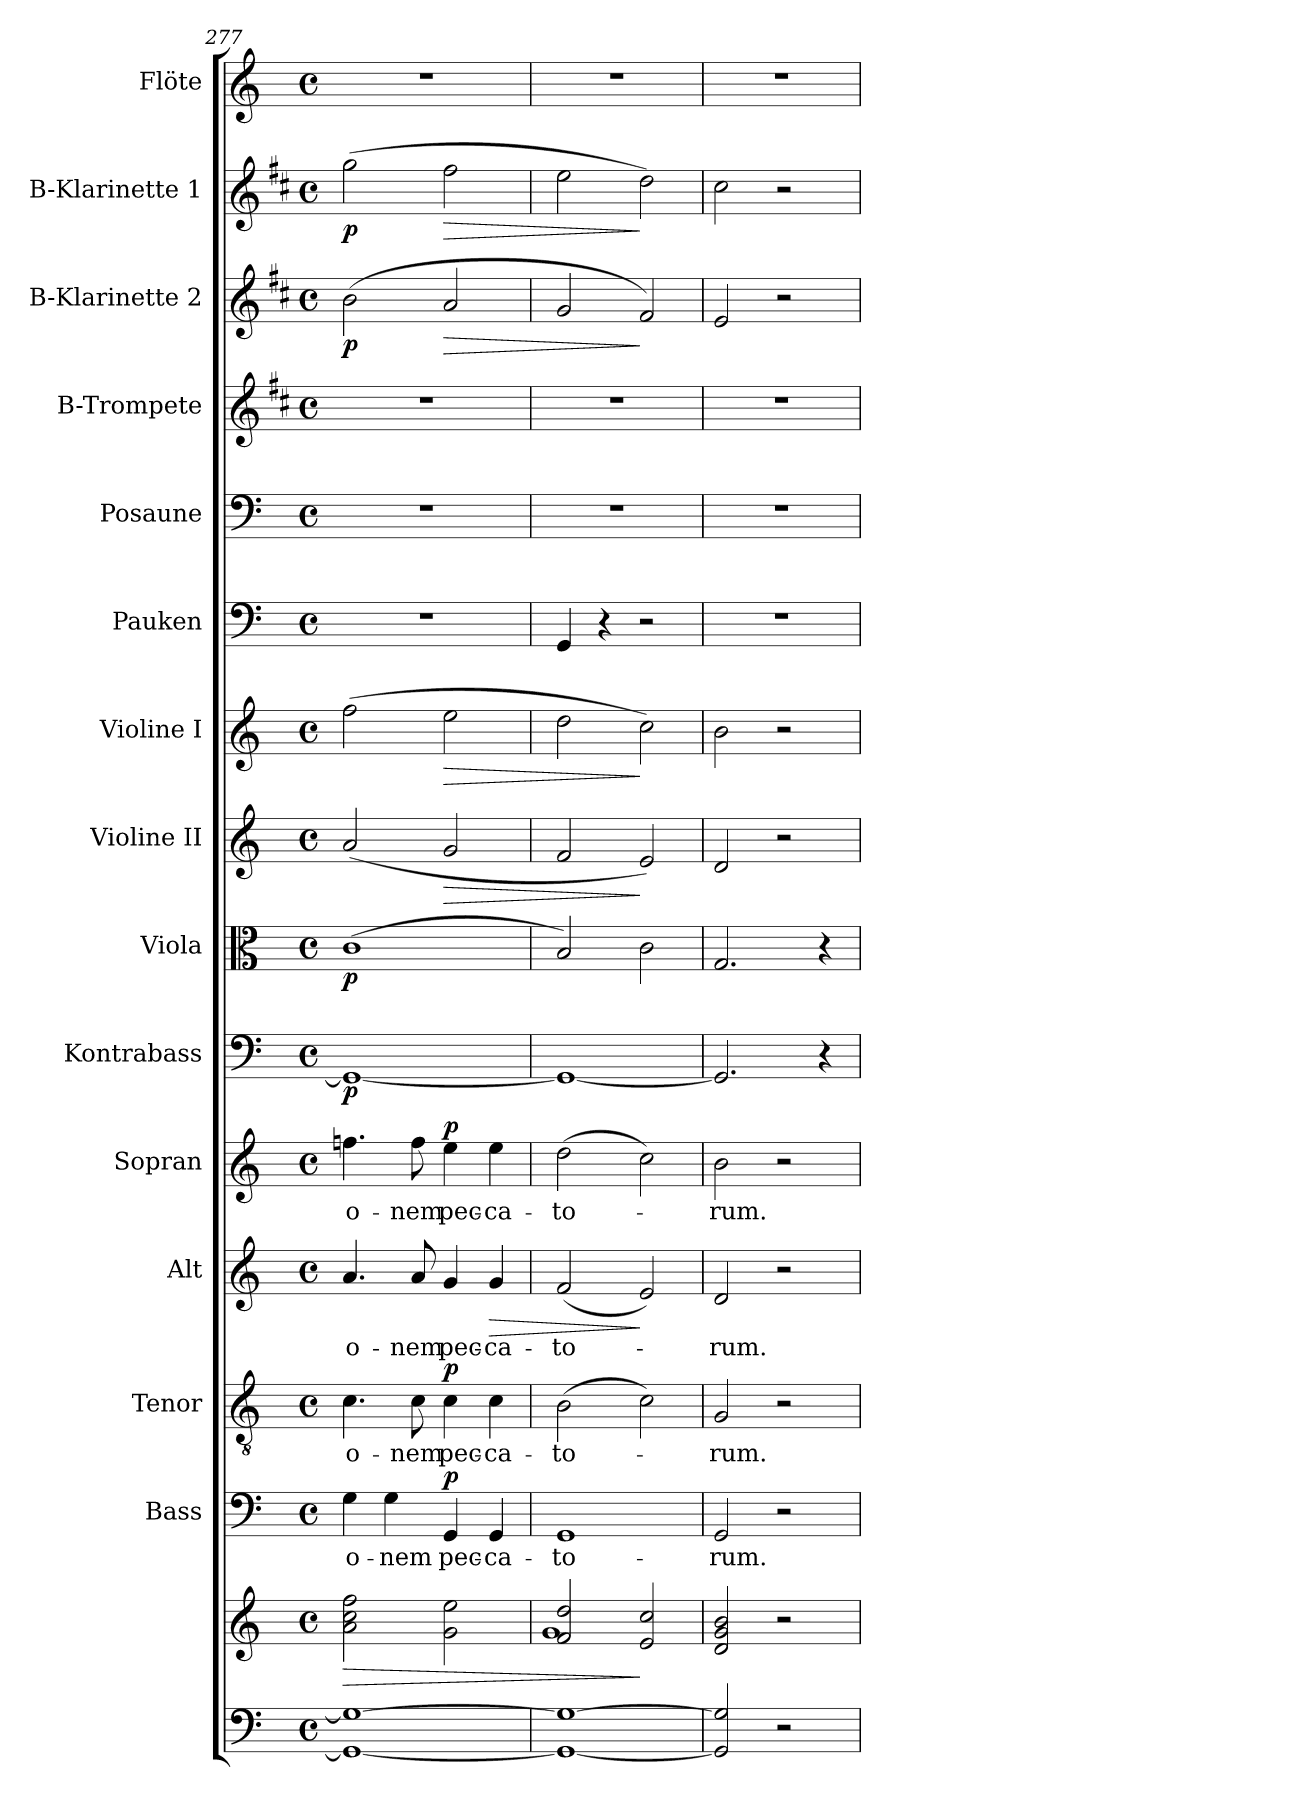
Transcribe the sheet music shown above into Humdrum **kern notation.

**kern	**kern	**dynam	**kern	**text	**dynam	**kern	**text	**dynam	**kern	**text	**dynam	**kern	**text	**dynam	**kern	**dynam	**kern	**dynam	**kern	**dynam	**kern	**dynam	**kern	**kern	**kern	**kern	**dynam	**kern	**dynam	**kern
*part15	*part15	*part15	*part14	*part14	*part14	*part13	*part13	*part13	*part12	*part12	*part12	*part11	*part11	*part11	*part10	*part10	*part9	*part9	*part8	*part8	*part7	*part7	*part6	*part5	*part4	*part3	*part3	*part2	*part2	*part1
*staff16	*staff15	*staff15/16	*staff14	*staff14	*staff14	*staff13	*staff13	*staff13	*staff12	*staff12	*staff12	*staff11	*staff11	*staff11	*staff10	*staff10	*staff9	*staff9	*staff8	*staff8	*staff7	*staff7	*staff6	*staff5	*staff4	*staff3	*staff3	*staff2	*staff2	*staff1
*	*	*	*I"Bass	*	*	*I"Tenor	*	*	*I"Alt	*	*	*I"Sopran	*	*	*I"Kontrabass	*	*I"Viola	*	*I"Violine II	*	*I"Violine I	*	*I"Pauken	*I"Posaune	*I"B-Trompete	*I"B-Klarinette 2	*	*I"B-Klarinette 1	*	*I"Flöte
*	*	*	*I'B.	*	*	*I'T.	*	*	*I'A.	*	*	*I'S.	*	*	*I'Kb.	*	*I'Vla.	*	*I'Vl. II	*	*I'Vl. I	*	*I'Pk.	*I'Pos.	*I'B Trp.	*I'B Kl. 2	*	*I'B Kl. 1	*	*I'Fl.
*clefF4	*clefG2	*	*clefF4	*	*	*clefGv2	*	*	*clefG2	*	*	*clefG2	*	*	*clefF4	*	*clefC3	*	*clefG2	*	*clefG2	*	*clefF4	*clefF4	*clefG2	*clefG2	*	*clefG2	*	*clefG2
*	*	*	*	*	*	*	*	*	*	*	*	*	*	*	*ITrd7c12	*	*	*	*	*	*	*	*	*	*ITrd1c2	*ITrd1c2	*	*ITrd1c2	*	*
*k[]	*k[]	*	*k[]	*	*	*k[]	*	*	*k[]	*	*	*k[]	*	*	*k[]	*	*k[]	*	*k[]	*	*k[]	*	*k[]	*k[]	*k[]	*k[]	*	*k[]	*	*k[]
*C:	*C:	*	*C:	*	*	*C:	*	*	*C:	*	*	*C:	*	*	*C:	*	*C:	*	*C:	*	*C:	*	*C:	*C:	*C:	*C:	*	*C:	*	*C:
*M4/4	*M4/4	*	*M4/4	*	*	*M4/4	*	*	*M4/4	*	*	*M4/4	*	*	*M4/4	*	*M4/4	*	*M4/4	*	*M4/4	*	*M4/4	*M4/4	*M4/4	*M4/4	*	*M4/4	*	*M4/4
*met(c)	*met(c)	*	*met(c)	*	*	*met(c)	*	*	*met(c)	*	*	*met(c)	*	*	*met(c)	*	*met(c)	*	*met(c)	*	*met(c)	*	*met(c)	*met(c)	*met(c)	*met(c)	*	*met(c)	*	*met(c)
=277	=277	=277	=277	=277	=277	=277	=277	=277	=277	=277	=277	=277	=277	=277	=277	=277	=277	=277	=277	=277	=277	=277	=277	=277	=277	=277	=277	=277	=277	=277
!	!	!LO:HP:b	!	!LO:LY:b	!	!	!LO:LY:b	!	!	!LO:LY:b	!	!	!LO:LY:b	!	!	!LO:DY:b	!	!LO:DY:b	!	!	!	!	!	!	!	!	!LO:DY:b	!	!LO:DY:b	!
1GG_ 1G_	2a\ 2cc\ 2ff\	>	4G\	-o-	.	4.c\	-o-	.	4.a/	-o-	.	4.ffn\	-o-	.	1GGG_	p	(>1c	p	(<2a/	.	(>2ff\	.	1r	1r	1r	(>2a\	p	(>2ff\	p	1r
!	!	!	!	!LO:LY:b	!	!	!	!	!	!	!	!	!	!	!	!	!	!	!	!	!	!	!	!	!	!	!	!	!	!
.	.	.	4G\	-nem	.	.	.	.	.	.	.	.	.	.	.	.	.	.	.	.	.	.	.	.	.	.	.	.	.	.
!	!	!	!	!	!	!	!LO:LY:b	!	!	!LO:LY:b	!	!	!LO:LY:b	!	!	!	!	!	!	!	!	!	!	!	!	!	!	!	!	!
.	.	.	.	.	.	8c\	-nem	.	8a/	-nem	.	8ff\	-nem	.	.	.	.	.	.	.	.	.	.	.	.	.	.	.	.	.
!	!	!	!	!LO:LY:b	!LO:DY:a	!	!LO:LY:b	!LO:DY:a	!	!LO:LY:b	!	!	!LO:LY:b	!LO:DY:a	!	!	!	!	!	!LO:HP:b	!	!LO:HP:b	!	!	!	!	!LO:HP:b	!	!LO:HP:b	!
.	2g\ 2ee\	.	4GG/	pec-	p	4c\	pec-	p	4g/	pec-	.	4ee\	pec-	p	.	.	.	.	2g/	>	2ee\	>	.	.	.	2g/	>	2ee\	>	.
!	!	!	!	!LO:LY:b	!	!	!LO:LY:b	!	!	!LO:LY:b	!LO:HP:b	!	!LO:LY:b	!	!	!	!	!	!	!	!	!	!	!	!	!	!	!	!	!
.	.	.	4GG/	-ca-	.	4c\	-ca-	.	4g/	-ca-	>	4ee\	-ca-	.	.	.	.	.	.	.	.	.	.	.	.	.	.	.	.	.
=278	=278	=278	=278	=278	=278	=278	=278	=278	=278	=278	=278	=278	=278	=278	=278	=278	=278	=278	=278	=278	=278	=278	=278	=278	=278	=278	=278	=278	=278	=278
*	*^	*	*	*	*	*	*	*	*	*	*	*	*	*	*	*	*	*	*	*	*	*	*	*	*	*	*	*	*	*
!	!	!	!	!	!LO:LY:b	!	!	!LO:LY:b	!	!	!LO:LY:b	!	!	!LO:LY:b	!	!	!	!	!	!	!	!	!	!	!	!	!	!	!	!	!
1GG_ 1G_	2f/ 2dd/	1g	.	1GG	-to-	.	(>2B\	-to-	.	(<2f/	-to-	.	(>2dd\	-to-	.	1GGG_	.	2B/)	.	2f/	.	2dd\	.	4GG/	1r	1r	2f/	.	2dd\	.	1r
.	.	.	.	.	.	.	.	.	.	.	.	.	.	.	.	.	.	.	.	.	.	.	.	4r	.	.	.	.	.	.	.
.	2e/ 2cc/	.	]	.	.	.	2c\)	.	.	2e/)	.	]	2cc\)	.	.	.	.	2c\	.	2e/)	]	2cc\)	]	2r	.	.	2e/)	]	2cc\)	]	.
*	*v	*v	*	*	*	*	*	*	*	*	*	*	*	*	*	*	*	*	*	*	*	*	*	*	*	*	*	*	*	*	*
!!LO:PB:g=z
=279	=279	=279	=279	=279	=279	=279	=279	=279	=279	=279	=279	=279	=279	=279	=279	=279	=279	=279	=279	=279	=279	=279	=279	=279	=279	=279	=279	=279	=279	=279
!	!	!	!	!LO:LY:b	!	!	!LO:LY:b	!	!	!LO:LY:b	!	!	!LO:LY:b	!	!	!	!	!	!	!	!	!	!	!	!	!	!	!	!	!
2GG/] 2G/]	2d/ 2g/ 2b/	.	2GG/	-rum.	.	2G/	-rum.	.	2d/	-rum.	.	2b\	-rum.	.	2.GGG/]	.	2.G/	.	2d/	.	2b\	.	1r	1r	1r	2d/	.	2b\	.	1r
2r	2r	.	2r	.	.	2r	.	.	2r	.	.	2r	.	.	.	.	.	.	2r	.	2r	.	.	.	.	2r	.	2r	.	.
.	.	.	.	.	.	.	.	.	.	.	.	.	.	.	4r	.	4r	.	.	.	.	.	.	.	.	.	.	.	.	.
=	=	=	=	=	=	=	=	=	=	=	=	=	=	=	=	=	=	=	=	=	=	=	=	=	=	=	=	=	=	=
*-	*-	*-	*-	*-	*-	*-	*-	*-	*-	*-	*-	*-	*-	*-	*-	*-	*-	*-	*-	*-	*-	*-	*-	*-	*-	*-	*-	*-	*-	*-
